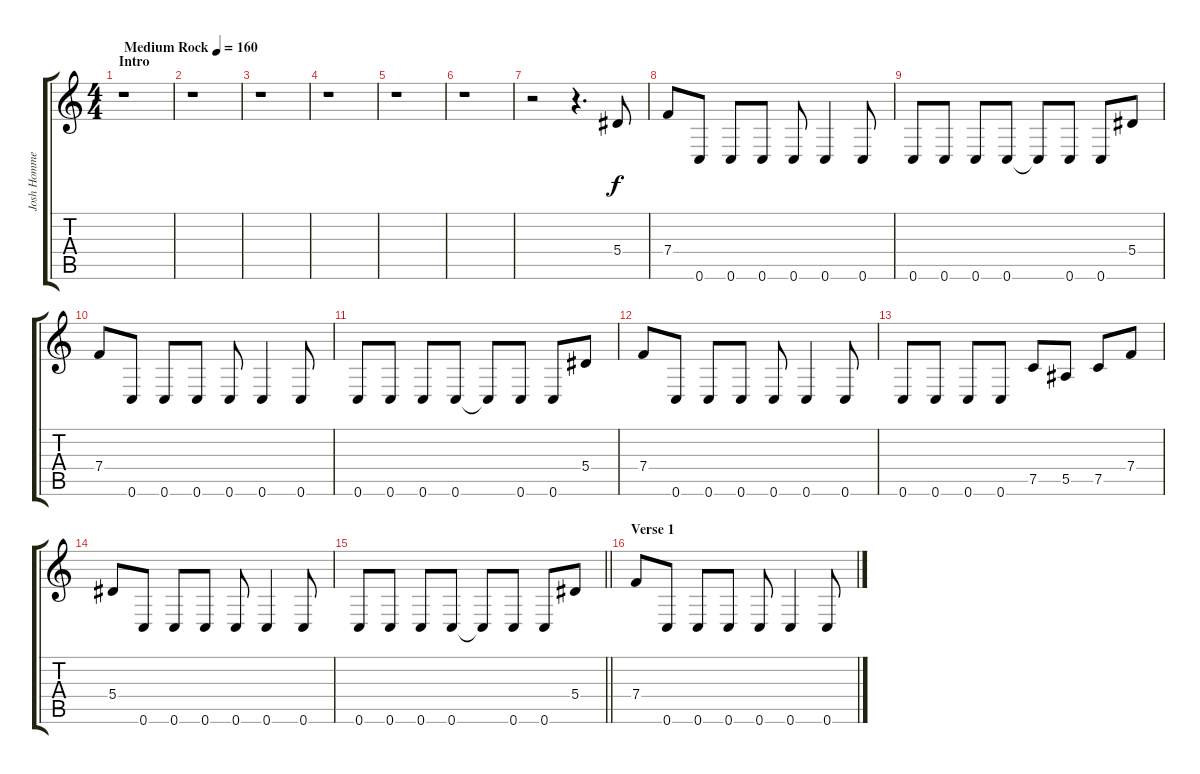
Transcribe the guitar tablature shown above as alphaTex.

\track ("Josh Homme 1" "Josh Homme") {instrument distortionguitar}
\staff {score tabs}
\tuning (C4 G3 Eb3 Bb2 F2 C2) {hide}
\ts (4 4)
\section ("" "Intro")
\tempo (160 "Medium Rock")
\clef g2
\ks c
r.1{dy f instrument distortionguitar} |
r.1 |
r.1 |
r.1 |
r.1 |
r.1 |
r.2 r.4{d} 5.4.8 |
7.4.8 0.6.8 0.6.8 0.6.8 0.6.8 0.6.4 0.6.8 |
0.6.8 0.6.8 0.6.8 0.6.8 0.6{t}.8 0.6.8 0.6.8 5.4.8 |
7.4.8 0.6.8 0.6.8 0.6.8 0.6.8 0.6.4 0.6.8 |
0.6.8 0.6.8 0.6.8 0.6.8 0.6{t}.8 0.6.8 0.6.8 5.4.8 |
7.4.8 0.6.8 0.6.8 0.6.8 0.6.8 0.6.4 0.6.8 |
0.6.8 0.6.8 0.6.8 0.6.8 7.5.8 5.5.8 7.5.8 7.4.8 |
5.4.8 0.6.8 0.6.8 0.6.8 0.6.8 0.6.4 0.6.8 |
\barLineRight lightlight
0.6.8 0.6.8 0.6.8 0.6.8 0.6{t}.8 0.6.8 0.6.8 5.4.8 |
\section ("" "Verse 1")
7.4.8 0.6.8 0.6.8 0.6.8 0.6.8 0.6.4 0.6.8
